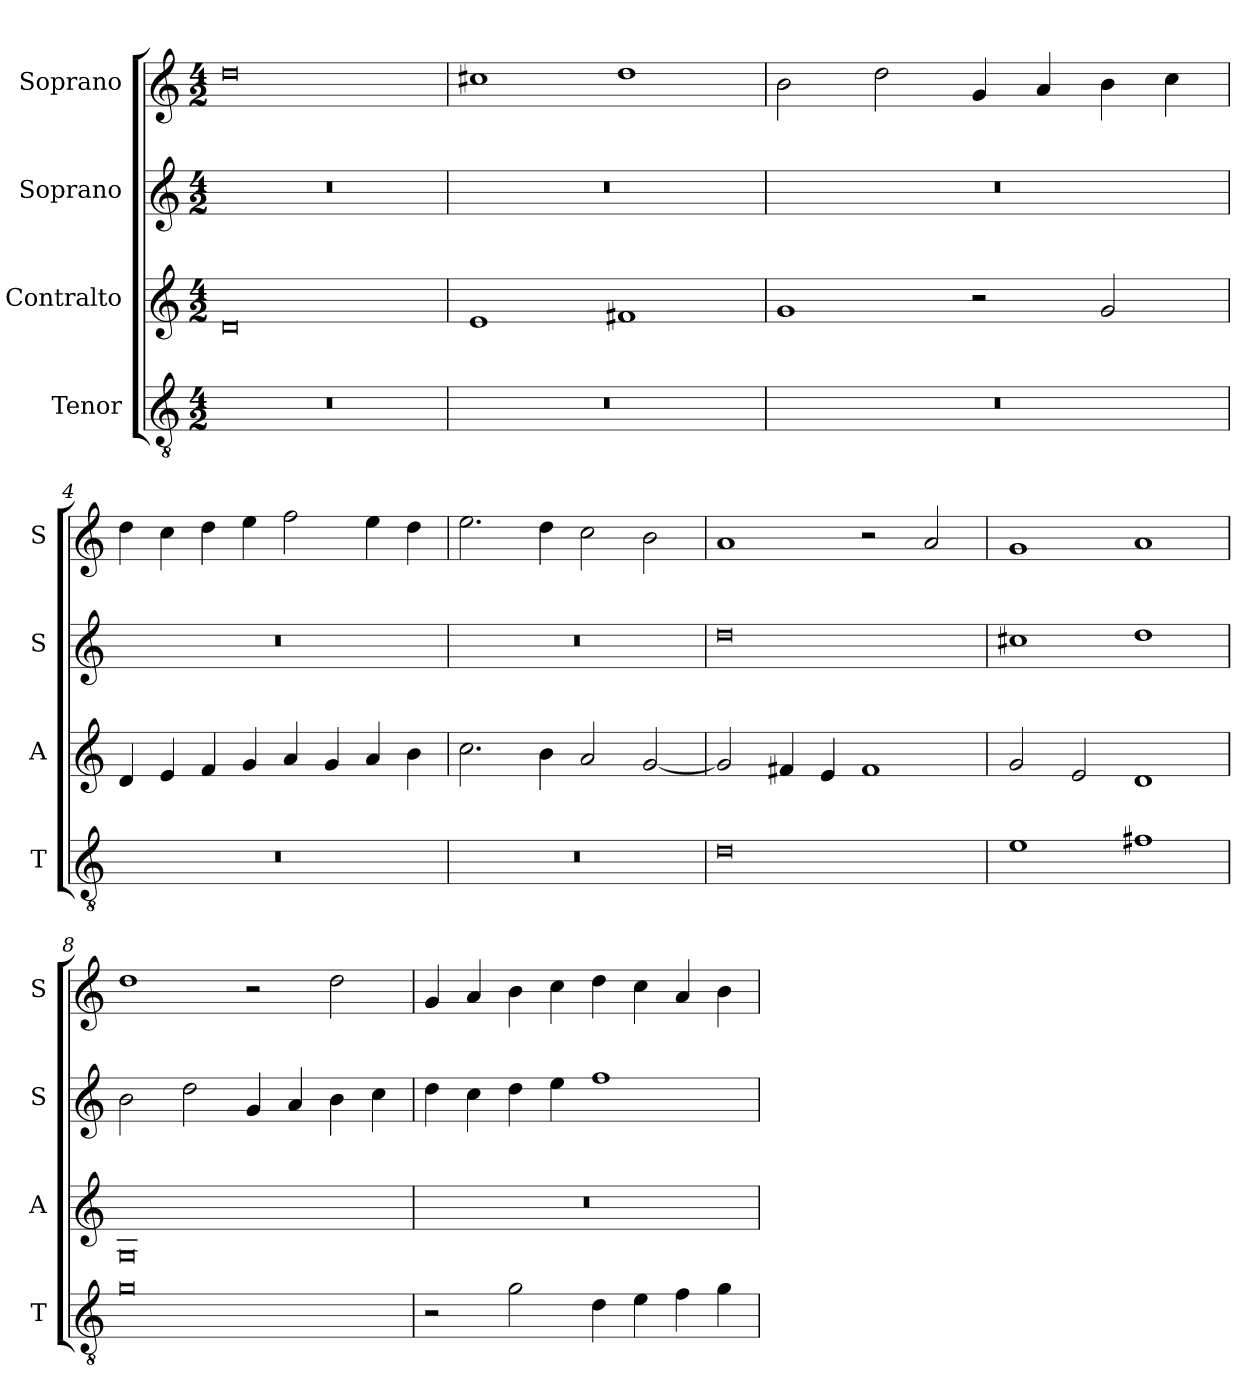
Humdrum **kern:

**kern	**kern	**kern	**kern
*part4	*part3	*part2	*part1
*staff4	*staff3	*staff2	*staff1
*I"Tenor	*I"Contralto	*I"Soprano	*I"Soprano
*I'T	*I'A	*I'S	*I'S
*clefGv2	*clefG2	*clefG2	*clefG2
*k[]	*k[]	*k[]	*k[]
*G:mix	*G:mix	*G:mix	*G:mix
*M4/2	*M4/2	*M4/2	*M4/2
=1	=1	=1	=1
0r	0d	0r	0dd
=2	=2	=2	=2
0r	1e	0r	1cc#X
.	1f#X	.	1dd
=3	=3	=3	=3
0r	1g	0r	2b
.	.	.	2dd
.	2r	.	4g
.	.	.	4a
.	2g	.	4b
.	.	.	4cc
=4	=4	=4	=4
0r	4d	0r	4dd
.	4e	.	4cc
.	4f	.	4dd
.	4g	.	4ee
.	4a	.	2ff
.	4g	.	.
.	4a	.	4ee
.	4b	.	4dd
=5	=5	=5	=5
0r	2.cc	0r	2.ee
.	4b	.	4dd
.	2a	.	2cc
.	[2g	.	2b
=6	=6	=6	=6
0d	2g]	0dd	1a
.	4f#X	.	.
.	4e	.	.
.	1f#	.	2r
.	.	.	2a
=7	=7	=7	=7
1e	2g	1cc#X	1g
.	2e	.	.
1f#X	1d	1dd	1a
=8	=8	=8	=8
0g	0G	2b	1dd
.	.	2dd	.
.	.	4g	2r
.	.	4a	.
.	.	4b	2dd
.	.	4cc	.
=9	=9	=9	=9
2r	0r	4dd	4g
.	.	4cc	4a
2g	.	4dd	4b
.	.	4ee	4cc
4d	.	1ff	4dd
4e	.	.	4cc
4f	.	.	4a
4g	.	.	4b
=	=	=	=
*-	*-	*-	*-
